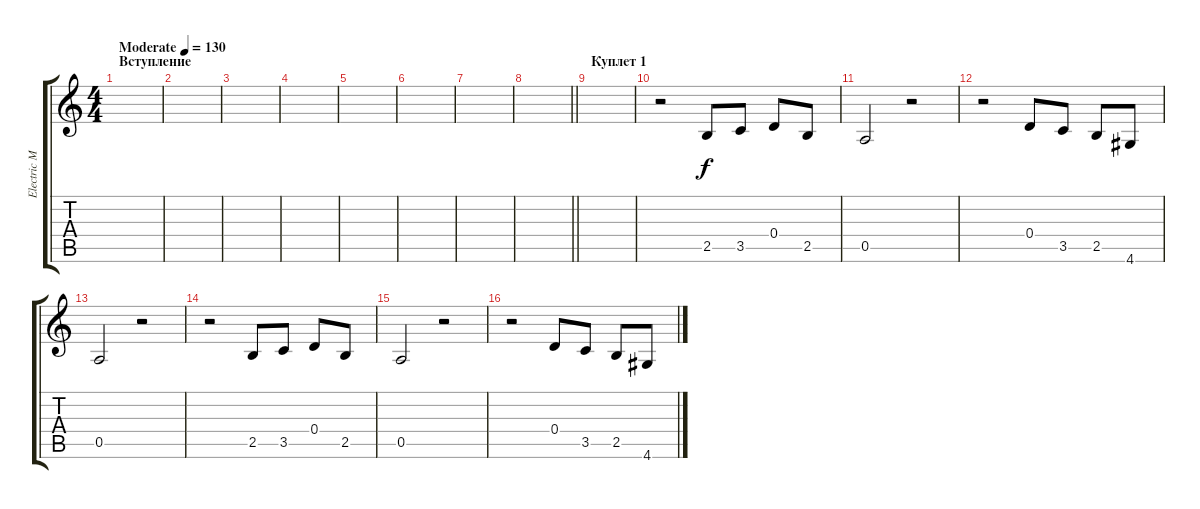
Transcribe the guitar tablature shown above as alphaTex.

\track ("Electric Muted" "Electric M") {instrument electricguitarmuted}
\staff {score tabs}
\tuning (E4 B3 G3 D3 A2 E2) {hide}
\ts (4 4)
\section ("" "Вступление")
\tempo (130 "Moderate")
\clef g2
\ks c
|
|
|
|
|
|
|
\barLineRight lightlight
|
\section ("" "Куплет 1")
|
r.2 2.5.8 3.5.8 0.4.8 2.5.8 |
0.5.2 r.2 |
r.2 0.4.8 3.5.8 2.5.8 4.6.8 |
0.5.2 r.2 |
r.2 2.5.8 3.5.8 0.4.8 2.5.8 |
0.5.2 r.2 |
r.2 0.4.8 3.5.8 2.5.8 4.6.8
